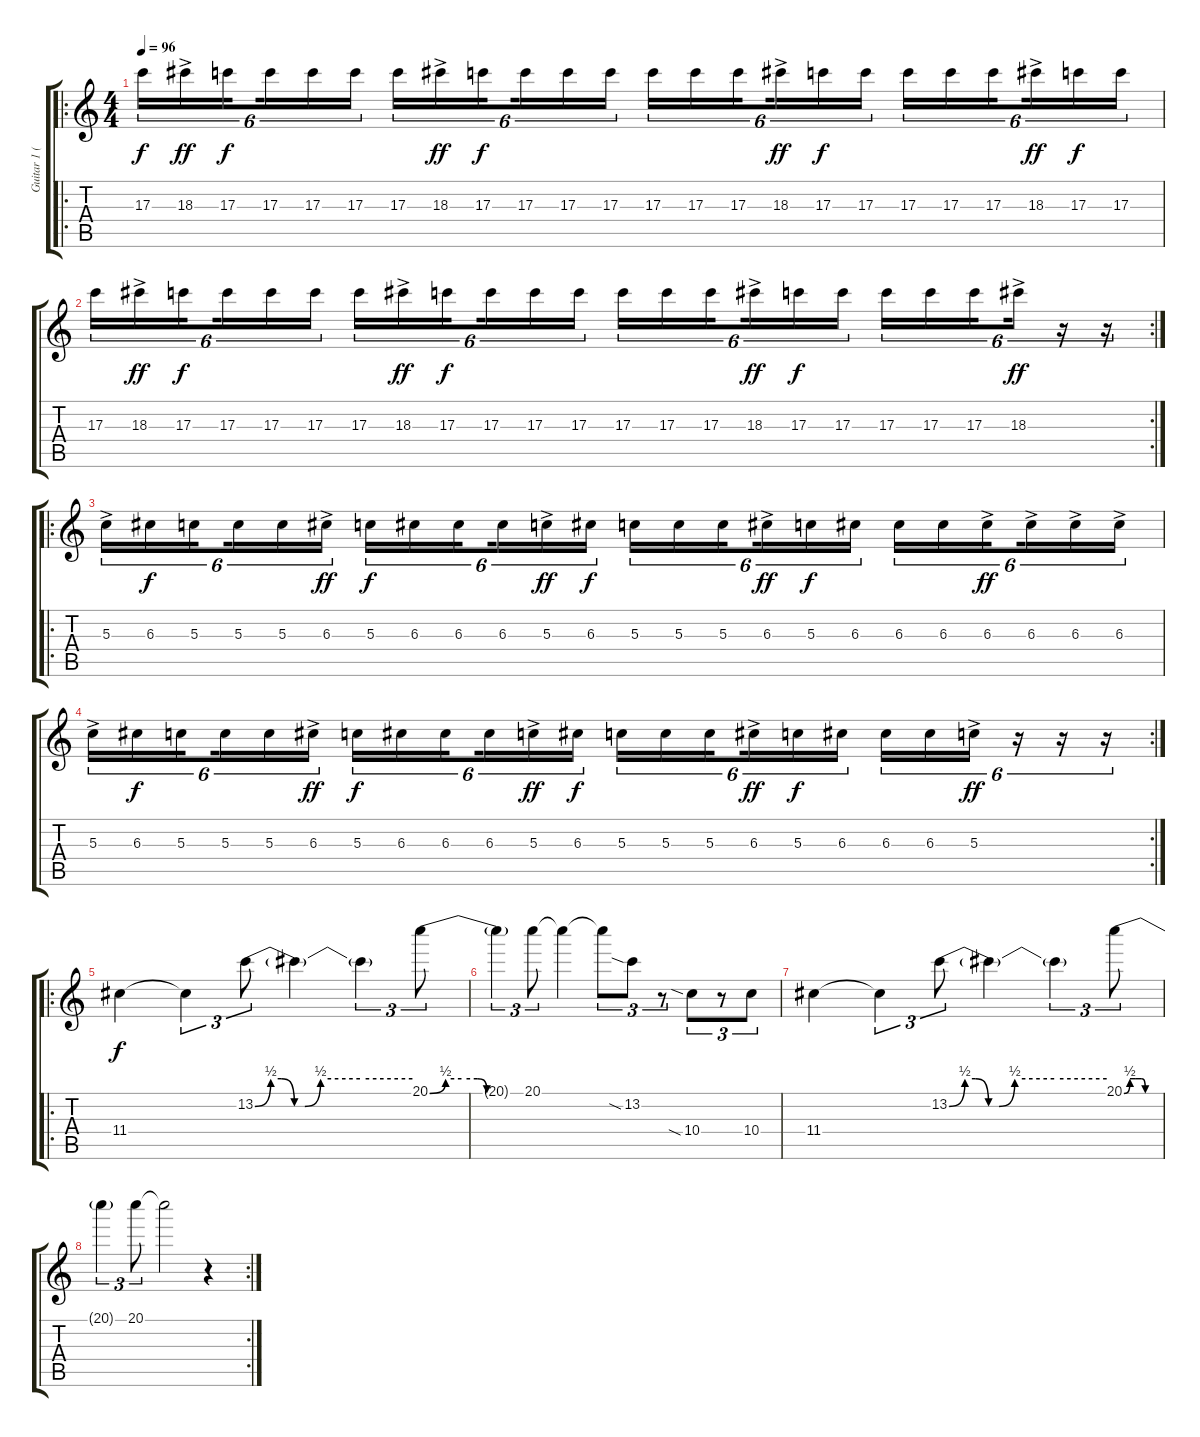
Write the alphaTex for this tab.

\track ("Guitar 1 (Main)" "Guitar 1 (") {instrument overdrivenguitar}
\staff {score tabs}
\tuning (E4 B3 G3 D3 A2 C2) {hide}
\ro
\ts (4 4)
\tempo 96
\clef g2
\ks c
17.3.16{tu (6 4) dy f} 18.3{ac}.16{tu (6 4) dy ff} 17.3.16{tu (6 4) dy f beam splitsecondary} 17.3.16{tu (6 4)} 17.3.16{tu (6 4)} 17.3.16{tu (6 4)} 17.3.16{tu (6 4)} 18.3{ac}.16{tu (6 4) dy ff} 17.3.16{tu (6 4) dy f beam splitsecondary} 17.3.16{tu (6 4)} 17.3.16{tu (6 4)} 17.3.16{tu (6 4)} 17.3.16{tu (6 4)} 17.3.16{tu (6 4)} 17.3.16{tu (6 4) beam splitsecondary} 18.3{ac}.16{tu (6 4) dy ff} 17.3.16{tu (6 4) dy f} 17.3.16{tu (6 4)} 17.3.16{tu (6 4)} 17.3.16{tu (6 4)} 17.3.16{tu (6 4) beam splitsecondary} 18.3{ac}.16{tu (6 4) dy ff} 17.3.16{tu (6 4) dy f} 17.3.16{tu (6 4)} |
\rc 2
17.3.16{tu (6 4)} 18.3{ac}.16{tu (6 4) dy ff} 17.3.16{tu (6 4) dy f beam splitsecondary} 17.3.16{tu (6 4)} 17.3.16{tu (6 4)} 17.3.16{tu (6 4)} 17.3.16{tu (6 4)} 18.3{ac}.16{tu (6 4) dy ff} 17.3.16{tu (6 4) dy f beam splitsecondary} 17.3.16{tu (6 4)} 17.3.16{tu (6 4)} 17.3.16{tu (6 4)} 17.3.16{tu (6 4)} 17.3.16{tu (6 4)} 17.3.16{tu (6 4) beam splitsecondary} 18.3{ac}.16{tu (6 4) dy ff} 17.3.16{tu (6 4) dy f} 17.3.16{tu (6 4)} 17.3.16{tu (6 4)} 17.3.16{tu (6 4)} 17.3.16{tu (6 4) beam splitsecondary} 18.3{ac}.16{tu (6 4) dy ff} r.16{tu (6 4)} r.16{tu (6 4)} |
\ro
5.3{ac}.16{tu (6 4)} 6.3.16{tu (6 4) dy f} 5.3.16{tu (6 4) beam splitsecondary} 5.3.16{tu (6 4)} 5.3.16{tu (6 4)} 6.3{ac}.16{tu (6 4) dy ff} 5.3.16{tu (6 4) dy f} 6.3.16{tu (6 4)} 6.3.16{tu (6 4) beam splitsecondary} 6.3.16{tu (6 4)} 5.3{ac}.16{tu (6 4) dy ff} 6.3.16{tu (6 4) dy f} 5.3.16{tu (6 4)} 5.3.16{tu (6 4)} 5.3.16{tu (6 4) beam splitsecondary} 6.3{ac}.16{tu (6 4) dy ff} 5.3.16{tu (6 4) dy f} 6.3.16{tu (6 4)} 6.3.16{tu (6 4)} 6.3.16{tu (6 4)} 6.3{ac}.16{tu (6 4) dy ff beam splitsecondary} 6.3{ac}.16{tu (6 4)} 6.3{ac}.16{tu (6 4)} 6.3{ac}.16{tu (6 4)} |
\rc 2
5.3{ac}.16{tu (6 4)} 6.3.16{tu (6 4) dy f} 5.3.16{tu (6 4) beam splitsecondary} 5.3.16{tu (6 4)} 5.3.16{tu (6 4)} 6.3{ac}.16{tu (6 4) dy ff} 5.3.16{tu (6 4) dy f} 6.3.16{tu (6 4)} 6.3.16{tu (6 4) beam splitsecondary} 6.3.16{tu (6 4)} 5.3{ac}.16{tu (6 4) dy ff} 6.3.16{tu (6 4) dy f} 5.3.16{tu (6 4)} 5.3.16{tu (6 4)} 5.3.16{tu (6 4) beam splitsecondary} 6.3{ac}.16{tu (6 4) dy ff} 5.3.16{tu (6 4) dy f} 6.3.16{tu (6 4)} 6.3.16{tu (6 4)} 6.3.16{tu (6 4)} 5.3{ac}.16{tu (6 4) dy ff} r.16{tu (6 4)} r.16{tu (6 4)} r.16{tu (6 4)} |
\ro
11.4.4{dy f balance 16} 11.4{t}.4{tu (3 2)} 13.2{be (custom 0 0 6 2 10 2 15 0 19 0 25 2 40 2 60 2)}.8{tu (3 2)} 13.2{t}.4 13.2{t}.4{tu (3 2)} 20.1{be (custom 0 0 10 2 20 2 30 2 36 0 45 0 60 0)}.8{tu (3 2)} |
20.1{t}.4{tu (3 2)} 20.1.8{tu (3 2)} 20.1{t}.4 20.1{t}.8{tu (3 2)} 13.2{sia}.8{tu (3 2)} r.8{tu (3 2)} 10.4{sia}.8{tu (3 2)} r.8{tu (3 2)} 10.4.8{tu (3 2)} |
11.4.4 11.4{t}.4{tu (3 2)} 13.2{be (custom 0 0 6 2 10 2 15 0 19 0 25 2 40 2 60 2)}.8{tu (3 2)} 13.2{t}.4 13.2{t}.4{tu (3 2)} 20.1{be (custom 0 0 10 2 20 2 30 2 36 0 45 0 60 0)}.8{tu (3 2)} |
\rc 2
20.1{t}.4{tu (3 2)} 20.1.8{tu (3 2)} 20.1{t}.2 r.4
